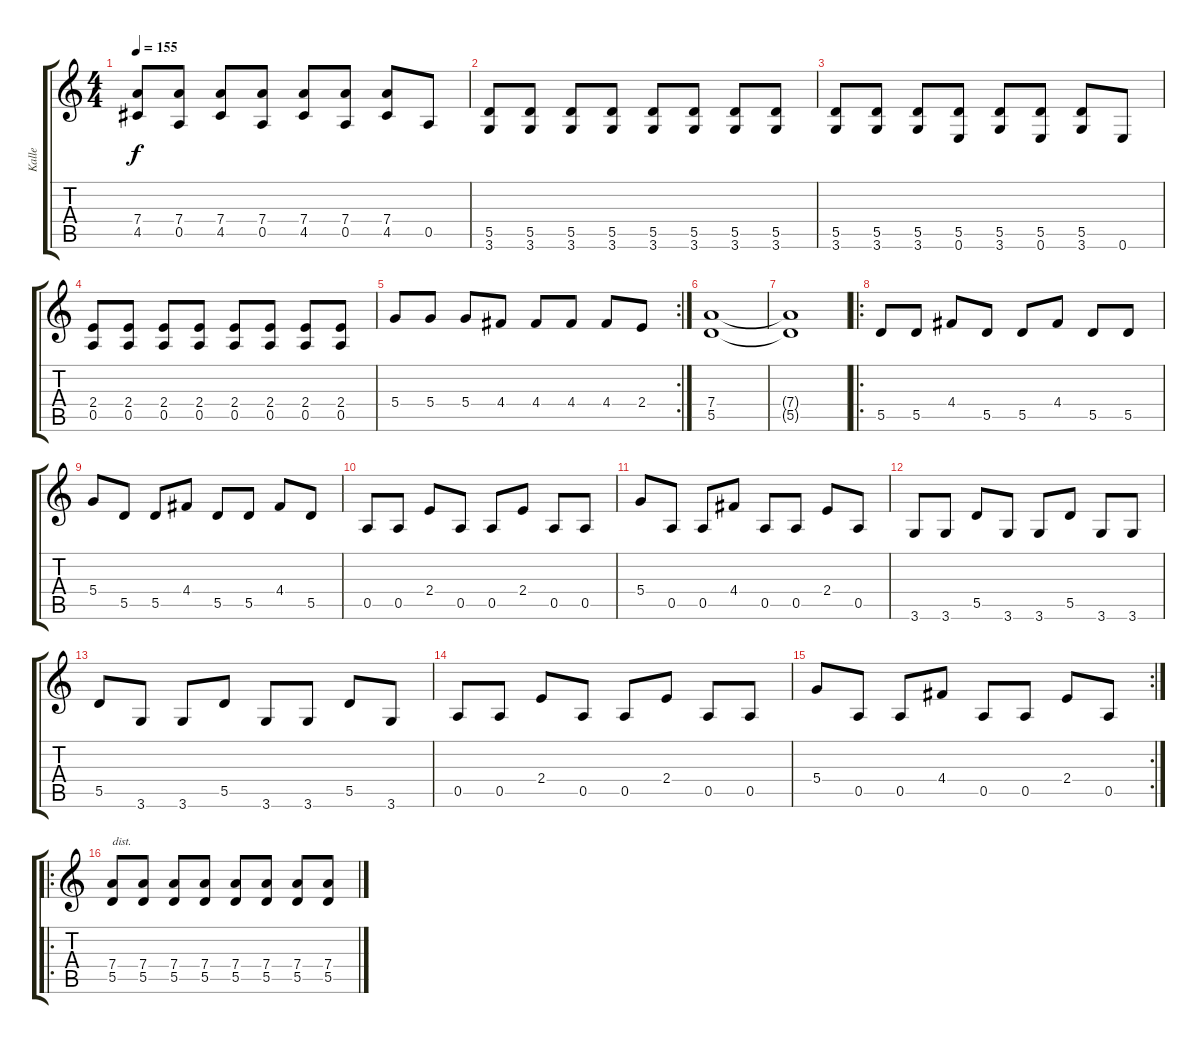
\track ("Kalle" "Kalle") {instrument electricguitarclean}
\staff {score tabs}
\tuning (E4 B3 G3 D3 A2 E2) {hide}
\ts (4 4)
\tempo 155
\clef g2
\ks c
(7.4 4.5).8{dy f} (7.4 0.5).8 (7.4 4.5).8 (7.4 0.5).8 (7.4 4.5).8 (7.4 0.5).8 (7.4 4.5).8 0.5.8 |
(5.5 3.6).8 (5.5 3.6).8 (5.5 3.6).8 (5.5 3.6).8 (5.5 3.6).8 (5.5 3.6).8 (5.5 3.6).8 (5.5 3.6).8 |
(5.5 3.6).8 (5.5 3.6).8 (5.5 3.6).8 (5.5 0.6).8 (5.5 3.6).8 (5.5 0.6).8 (5.5 3.6).8 0.6.8 |
(2.4 0.5).8 (2.4 0.5).8 (2.4 0.5).8 (2.4 0.5).8 (2.4 0.5).8 (2.4 0.5).8 (2.4 0.5).8 (2.4 0.5).8 |
\rc 2
5.4.8 5.4.8 5.4.8 4.4.8 4.4.8 4.4.8 4.4.8 2.4.8 |
(7.4 5.5).1{instrument distortionguitar} |
(7.4{t} 5.5{t}).1 |
\ro
5.5.8{instrument electricguitarclean} 5.5.8 4.4.8 5.5.8 5.5.8 4.4.8 5.5.8 5.5.8 |
5.4.8 5.5.8 5.5.8 4.4.8 5.5.8 5.5.8 4.4.8 5.5.8 |
0.5.8 0.5.8 2.4.8 0.5.8 0.5.8 2.4.8 0.5.8 0.5.8 |
5.4.8 0.5.8 0.5.8 4.4.8 0.5.8 0.5.8 2.4.8 0.5.8 |
3.6.8 3.6.8 5.5.8 3.6.8 3.6.8 5.5.8 3.6.8 3.6.8 |
5.5.8 3.6.8 3.6.8 5.5.8 3.6.8 3.6.8 5.5.8 3.6.8 |
0.5.8 0.5.8 2.4.8 0.5.8 0.5.8 2.4.8 0.5.8 0.5.8 |
\rc 2
5.4.8 0.5.8 0.5.8 4.4.8 0.5.8 0.5.8 2.4.8 0.5.8 |
\ro
(7.4 5.5).8{txt "dist." instrument distortionguitar} (7.4 5.5).8 (7.4 5.5).8 (7.4 5.5).8 (7.4 5.5).8 (7.4 5.5).8 (7.4 5.5).8 (7.4 5.5).8
